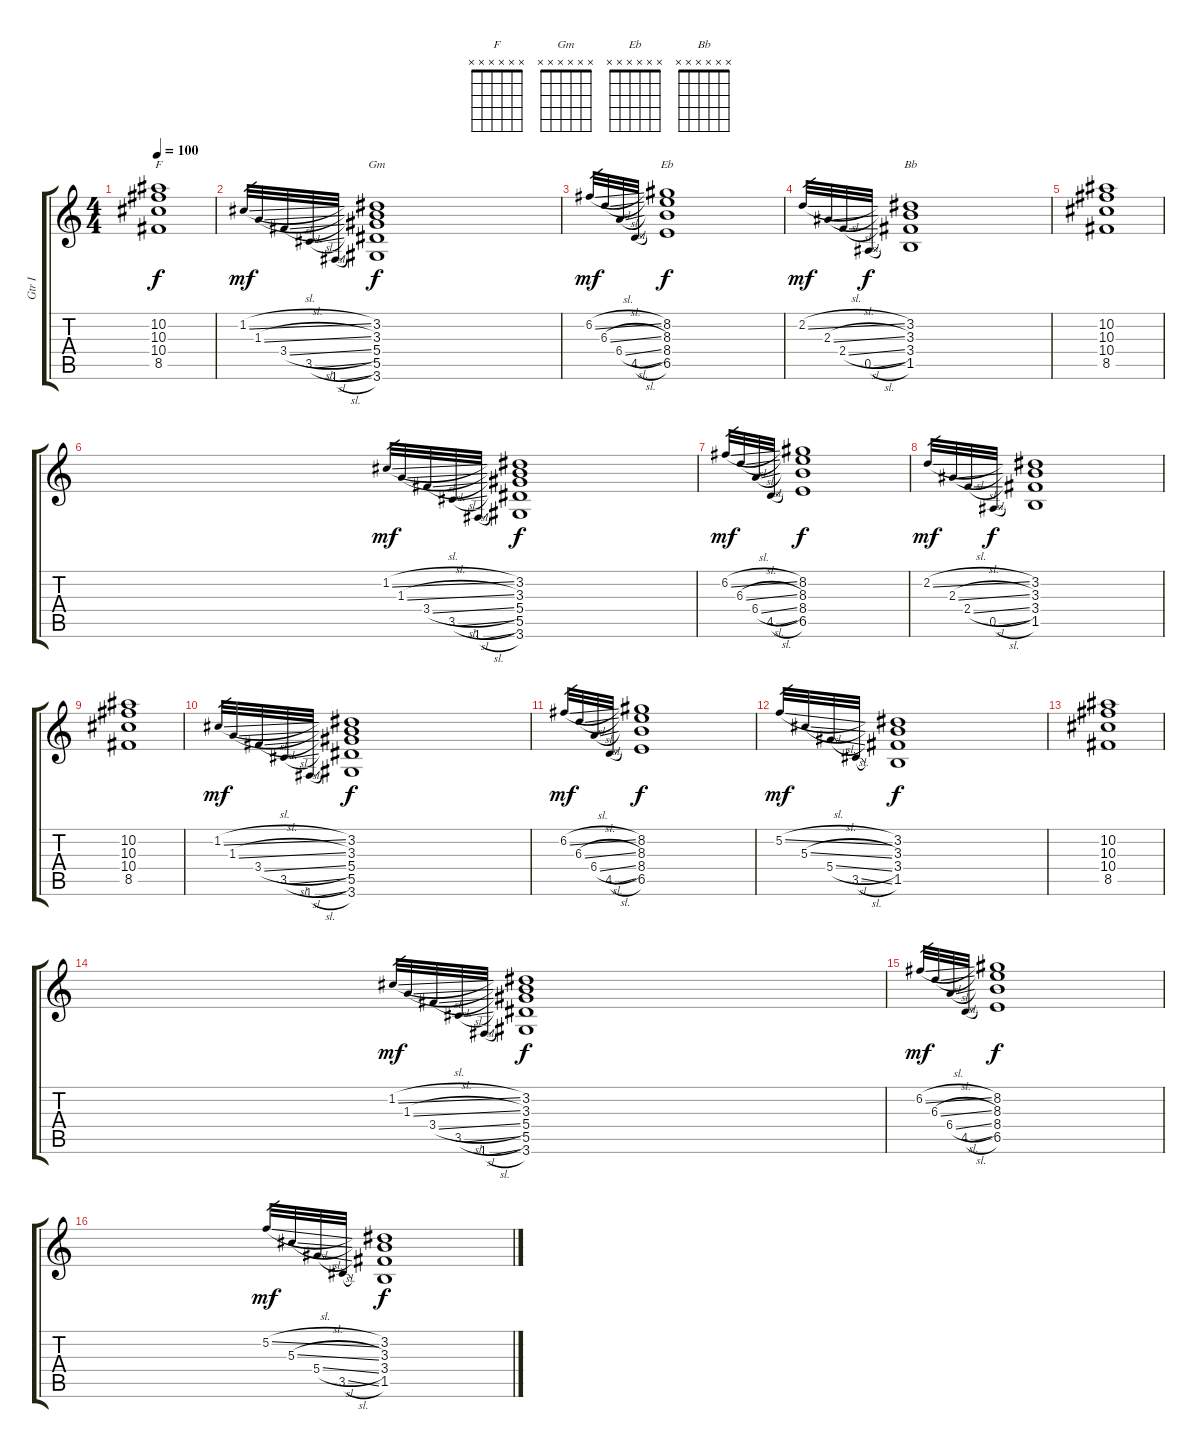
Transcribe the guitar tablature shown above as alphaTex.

\track ("Gtr I" "Gtr I") {instrument overdrivenguitar}
\staff {score tabs}
\tuning (F4 C4 Ab3 Eb3 Bb2 F2) {hide}
\chord ("F" x x x x x x)
\chord ("Gm" x x x x x x)
\chord ("Eb" x x x x x x)
\chord ("Bb" x x x x x x)
\ts (4 4)
\tempo 100
\clef g2
\ks c
(10.2 10.3 10.4 8.5).1{ch "F" dy f} |
1.2{sl}.32{gr dy mf} 1.3{sl}.32{gr} 3.4{sl}.32{gr} 3.5{sl}.32{gr} 1.6{sl}.32{gr} (3.2 3.3 5.4 5.5 3.6).1{ch "Gm" dy f} |
6.2{sl}.32{gr dy mf} 6.3{sl}.32{gr} 6.4{sl}.32{gr} 4.5{sl}.32{gr} (8.2 8.3 8.4 6.5).1{ch "Eb" dy f} |
2.2{sl}.32{gr dy mf} 2.3{sl}.32{gr} 2.4{sl}.32{gr} 0.5{sl}.32{gr dy f} (3.2 3.3 3.4 1.5).1{ch "Bb"} |
(10.2 10.3 10.4 8.5).1 |
1.2{sl}.32{gr dy mf} 1.3{sl}.32{gr} 3.4{sl}.32{gr} 3.5{sl}.32{gr} 1.6{sl}.32{gr} (3.2 3.3 5.4 5.5 3.6).1{dy f} |
6.2{sl}.32{gr dy mf} 6.3{sl}.32{gr} 6.4{sl}.32{gr} 4.5{sl}.32{gr} (8.2 8.3 8.4 6.5).1{dy f} |
2.2{sl}.32{gr dy mf} 2.3{sl}.32{gr} 2.4{sl}.32{gr} 0.5{sl}.32{gr dy f} (3.2 3.3 3.4 1.5).1 |
(10.2 10.3 10.4 8.5).1 |
1.2{sl}.32{gr dy mf} 1.3{sl}.32{gr} 3.4{sl}.32{gr} 3.5{sl}.32{gr} 1.6{sl}.32{gr} (3.2 3.3 5.4 5.5 3.6).1{dy f} |
6.2{sl}.32{gr dy mf} 6.3{sl}.32{gr} 6.4{sl}.32{gr} 4.5{sl}.32{gr} (8.2 8.3 8.4 6.5).1{dy f} |
5.2{sl}.32{gr dy mf} 5.3{sl}.32{gr} 5.4{sl}.32{gr} 3.5{sl}.32{gr} (3.2 3.3 3.4 1.5).1{dy f} |
(10.2 10.3 10.4 8.5).1 |
1.2{sl}.32{gr dy mf} 1.3{sl}.32{gr} 3.4{sl}.32{gr} 3.5{sl}.32{gr} 1.6{sl}.32{gr} (3.2 3.3 5.4 5.5 3.6).1{dy f volume 9} |
6.2{sl}.32{gr dy mf} 6.3{sl}.32{gr} 6.4{sl}.32{gr} 4.5{sl}.32{gr} (8.2 8.3 8.4 6.5).1{dy f} |
5.2{sl}.32{gr dy mf} 5.3{sl}.32{gr} 5.4{sl}.32{gr} 3.5{sl}.32{gr} (3.2 3.3 3.4 1.5).1{dy f volume 6}
